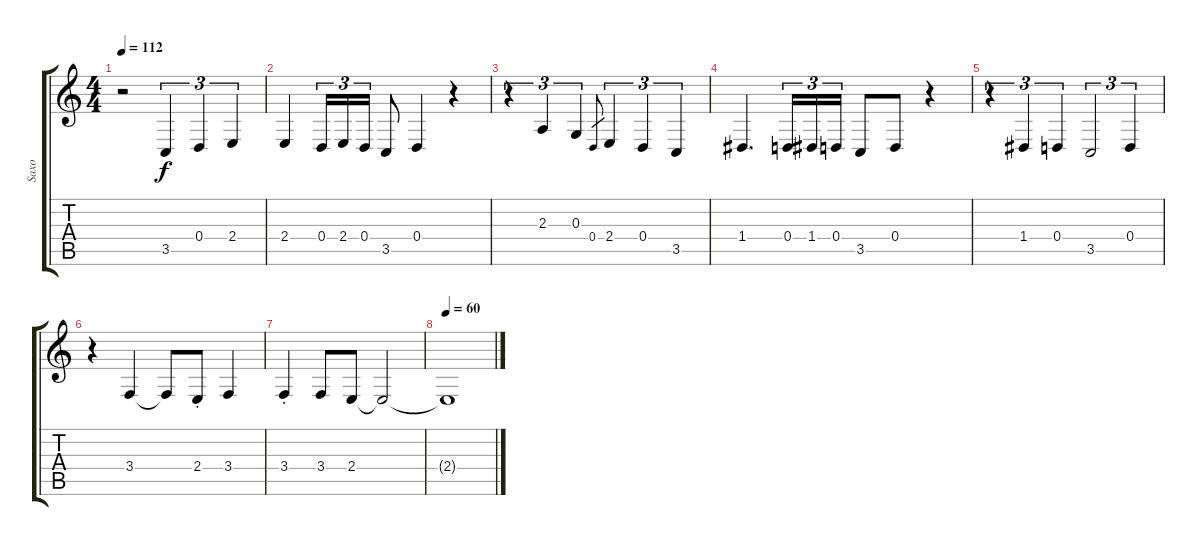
\track ("Saxo" "Saxo") {instrument tenorsax}
\staff {score tabs}
\tuning (E4 B3 G3 D3 A2 E2) {hide}
\ts (4 4)
\tempo 112
\clef g2
\ks c
r.2{dy f} 3.5.4{tu (3 2)} 0.4.4{tu (3 2)} 2.4.4{tu (3 2)} |
2.4.4 0.4.16{tu (3 2)} 2.4.16{tu (3 2)} 0.4.16{tu (3 2)} 3.5.8 0.4.4 r.4 |
r.4{tu (3 2)} 2.3.4{tu (3 2)} 0.3.4{tu (3 2)} 0.4.8{gr} 2.4.4{tu (3 2)} 0.4.4{tu (3 2)} 3.5.4{tu (3 2)} |
1.4.4{d} 0.4.16{tu (3 2)} 1.4.16{tu (3 2)} 0.4.16{tu (3 2)} 3.5.8 0.4.8 r.4 |
r.4{tu (3 2)} 1.4.4{tu (3 2)} 0.4.4{tu (3 2)} 3.5.2{tu (3 2)} 0.4.4{tu (3 2)} |
r.4 3.4.4 3.4{t}.8 2.4{st}.8 3.4.4 |
3.4{st}.4 3.4.8 2.4.8 2.4{t}.2 |
\tempo 60
2.4{t}.1
